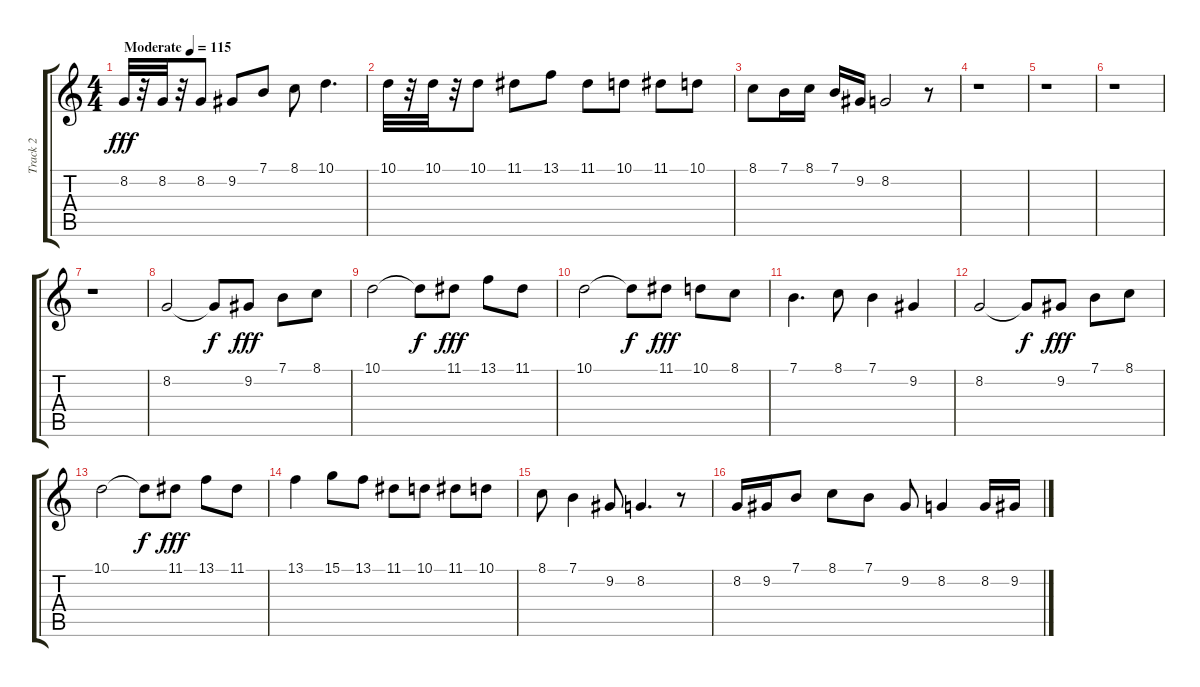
\track ("Track 2" "Track 2") {instrument fx8scifi}
\staff {score tabs}
\tuning (E4 B3 G3 D3 A2 E2) {hide}
\ts (4 4)
\tempo (115 "Moderate")
\clef g2
\ks c
8.2.32{dy fff instrument fx8scifi} r.32 8.2.32 r.32 8.2.8 9.2.8 7.1.8 8.1.8 10.1.4{d} |
10.1.32 r.32 10.1.32 r.32 10.1.8 11.1.8 13.1.8 11.1.8 10.1.8 11.1.8 10.1.8 |
8.1.8 7.1.16 8.1.16 7.1.16 9.2.16 8.2.2 r.8 |
r.1 |
r.1 |
r.1 |
r.1 |
8.2.2 8.2{t}.8{dy f} 9.2.8{dy fff} 7.1.8 8.1.8 |
10.1.2 10.1{t}.8{dy f} 11.1.8{dy fff} 13.1.8 11.1.8 |
10.1.2 10.1{t}.8{dy f} 11.1.8{dy fff} 10.1.8 8.1.8 |
7.1.4{d} 8.1.8 7.1.4 9.2.4 |
8.2.2 8.2{t}.8{dy f} 9.2.8{dy fff} 7.1.8 8.1.8 |
10.1.2 10.1{t}.8{dy f} 11.1.8{dy fff} 13.1.8 11.1.8 |
13.1.4 15.1.8 13.1.8 11.1.8 10.1.8 11.1.8 10.1.8 |
8.1.8 7.1.4 9.2.8 8.2.4{d} r.8 |
8.2.16 9.2.16 7.1.8 8.1.8 7.1.8 9.2.8 8.2.4 8.2.16 9.2.16
